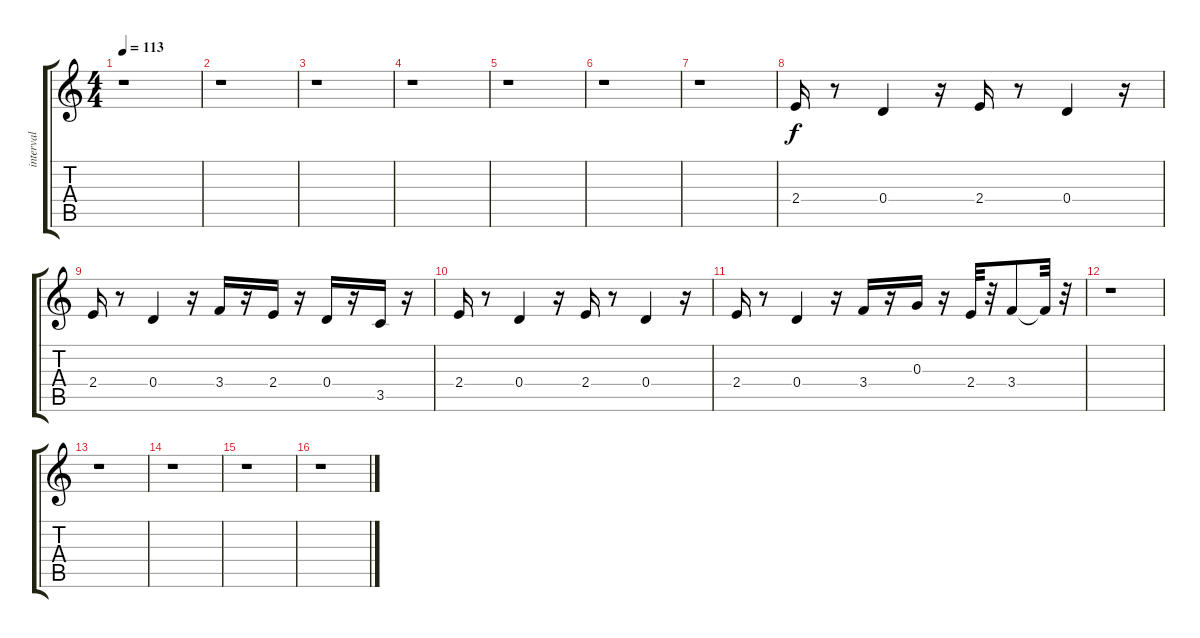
\track ("interval" "interval") {instrument distortionguitar}
\staff {score tabs}
\tuning (E4 B3 G3 D3 A2 E2) {hide}
\ts (4 4)
\tempo 113
\clef g2
\ks c
r.1{dy f} |
r.1 |
r.1 |
r.1 |
r.1 |
r.1 |
r.1 |
2.4.16 r.8 0.4.4 r.16 2.4.16 r.8 0.4.4 r.16 |
2.4.16 r.8 0.4.4 r.16 3.4.16 r.16 2.4.16 r.16 0.4.16 r.16 3.5.16 r.16 |
2.4.16 r.8 0.4.4 r.16 2.4.16 r.8 0.4.4 r.16 |
2.4.16 r.8 0.4.4 r.16 3.4.16 r.16 0.3.16 r.16 2.4.32 r.32 3.4.8 3.4{t}.32 r.32 |
r.1 |
r.1 |
r.1 |
r.1 |
r.1
